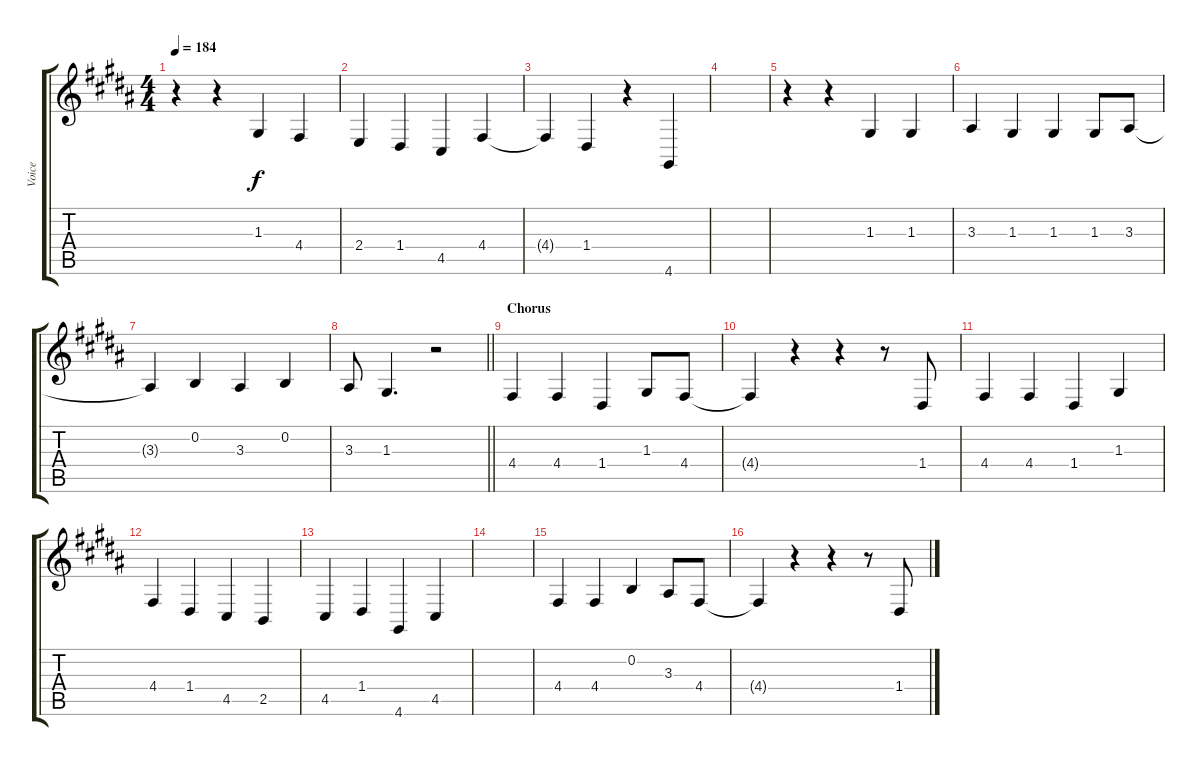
\track ("Voice" "Voice") {instrument baritonesax}
\staff {score tabs}
\tuning (E4 B3 G3 D3 A2 E2) {hide}
\ts (4 4)
\tempo 184
\clef g2
\ks b
r.4{dy f} r.4 1.3.4 4.4.4 |
2.4.4 1.4.4 4.5.4 4.4.4 |
4.4{t}.4 1.4.4 r.4 4.6.4 |
|
r.4 r.4 1.3.4 1.3.4 |
3.3.4 1.3.4 1.3.4 1.3.8 3.3.8 |
3.3{t}.4 0.2.4 3.3.4 0.2.4 |
\barLineRight lightlight
3.3.8 1.3.4{d} r.2 |
\section ("" "Chorus")
4.4.4 4.4.4 1.4.4 1.3.8 4.4.8 |
4.4{t}.4 r.4 r.4 r.8 1.4.8 |
4.4.4 4.4.4 1.4.4 1.3.4 |
4.4.4 1.4.4 4.5.4 2.5.4 |
4.5.4 1.4.4 4.6.4 4.5.4 |
|
4.4.4 4.4.4 0.2.4 3.3.8 4.4.8 |
4.4{t}.4 r.4 r.4 r.8 1.4.8
